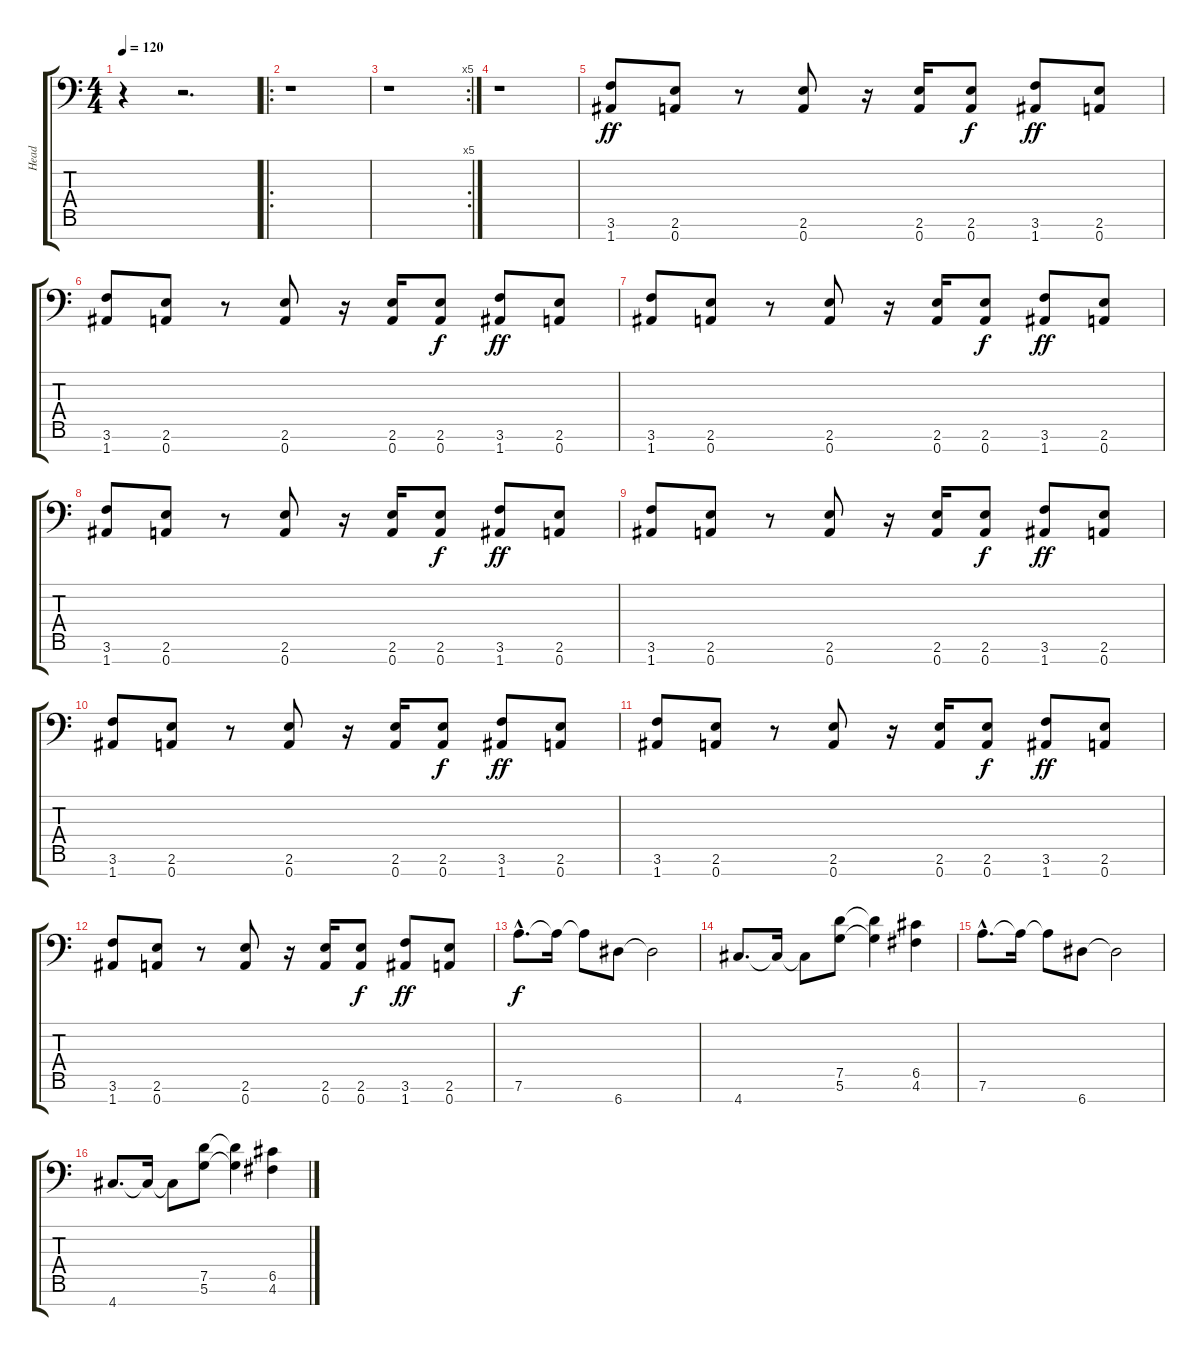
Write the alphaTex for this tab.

\track ("Head" "Head") {instrument overdrivenguitar}
\staff {score tabs}
\tuning (D4 A3 F3 C3 G2 D2 A1) {hide}
\ts (4 4)
\tempo 120
\clef f4
\ks c
r.4{dy ff} r.2{d} |
\ro
r.1 |
\rc 5
r.1 |
r.1 |
(3.6 1.7).8 (2.6 0.7).8 r.8 (2.6 0.7).8 r.16 (2.6 0.7).16 (2.6 0.7).8{dy f} (3.6 1.7).8{dy ff} (2.6 0.7).8 |
(3.6 1.7).8 (2.6 0.7).8 r.8 (2.6 0.7).8 r.16 (2.6 0.7).16 (2.6 0.7).8{dy f} (3.6 1.7).8{dy ff} (2.6 0.7).8 |
(3.6 1.7).8 (2.6 0.7).8 r.8 (2.6 0.7).8 r.16 (2.6 0.7).16 (2.6 0.7).8{dy f} (3.6 1.7).8{dy ff} (2.6 0.7).8 |
(3.6 1.7).8 (2.6 0.7).8 r.8 (2.6 0.7).8 r.16 (2.6 0.7).16 (2.6 0.7).8{dy f} (3.6 1.7).8{dy ff} (2.6 0.7).8 |
(3.6 1.7).8 (2.6 0.7).8 r.8 (2.6 0.7).8 r.16 (2.6 0.7).16 (2.6 0.7).8{dy f} (3.6 1.7).8{dy ff} (2.6 0.7).8 |
(3.6 1.7).8 (2.6 0.7).8 r.8 (2.6 0.7).8 r.16 (2.6 0.7).16 (2.6 0.7).8{dy f} (3.6 1.7).8{dy ff} (2.6 0.7).8 |
(3.6 1.7).8 (2.6 0.7).8 r.8 (2.6 0.7).8 r.16 (2.6 0.7).16 (2.6 0.7).8{dy f} (3.6 1.7).8{dy ff} (2.6 0.7).8 |
(3.6 1.7).8 (2.6 0.7).8 r.8 (2.6 0.7).8 r.16 (2.6 0.7).16 (2.6 0.7).8{dy f} (3.6 1.7).8{dy ff} (2.6 0.7).8 |
7.6{hac}.8{d dy f balance 8 instrument overdrivenguitar} 7.6{t}.16 7.6{t}.8 6.7.8 6.7{t}.2 |
4.7.8{d} 4.7{t}.16 4.7{t}.8 (7.5 5.6).8 (7.5{t} 5.6{t}).4 (6.5 4.6).4 |
7.6{hac}.8{d balance 8 instrument overdrivenguitar} 7.6{t}.16 7.6{t}.8 6.7.8 6.7{t}.2 |
4.7.8{d} 4.7{t}.16 4.7{t}.8 (7.5 5.6).8 (7.5{t} 5.6{t}).4 (6.5 4.6).4
